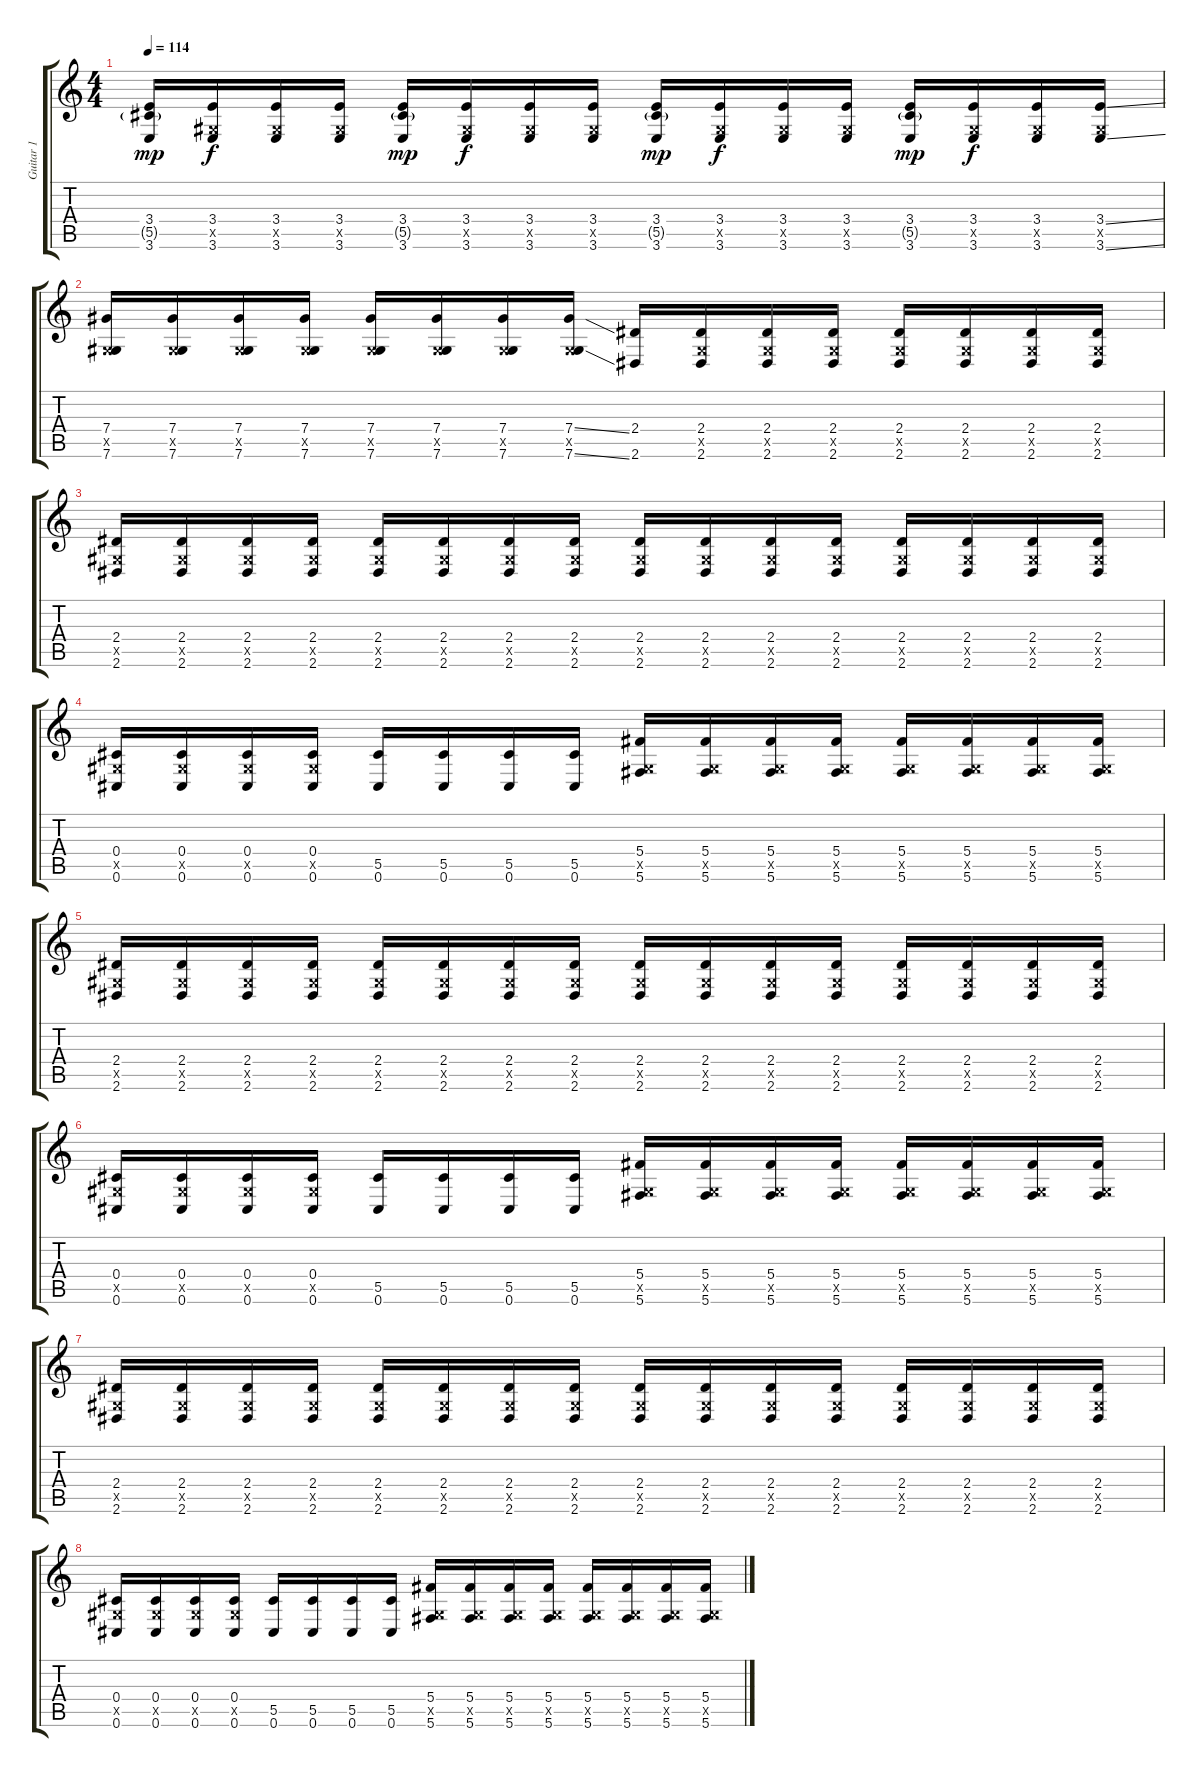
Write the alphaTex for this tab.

\track ("Guitar 1" "Guitar 1") {instrument overdrivenguitar}
\staff {score tabs}
\tuning (Eb4 Bb3 Gb3 Db3 Ab2 Db2) {hide}
\ts (4 4)
\tempo 114
\clef g2
\ks c
(3.4 5.5{g} 3.6).16{dy mp} (3.4 0.5{x} 3.6).16{dy f} (3.4 0.5{x} 3.6).16 (3.4 0.5{x} 3.6).16 (3.4 5.5{g} 3.6).16{dy mp} (3.4 0.5{x} 3.6).16{dy f} (3.4 0.5{x} 3.6).16 (3.4 0.5{x} 3.6).16 (3.4 5.5{g} 3.6).16{dy mp} (3.4 0.5{x} 3.6).16{dy f} (3.4 0.5{x} 3.6).16 (3.4 0.5{x} 3.6).16 (3.4 5.5{g} 3.6).16{dy mp} (3.4 0.5{x} 3.6).16{dy f} (3.4 0.5{x} 3.6).16 (3.4{ss} 0.5{x} 3.6{ss}).16 |
(7.4 0.5{x} 7.6).16 (7.4 0.5{x} 7.6).16 (7.4 0.5{x} 7.6).16 (7.4 0.5{x} 7.6).16 (7.4 0.5{x} 7.6).16 (7.4 0.5{x} 7.6).16 (7.4 0.5{x} 7.6).16 (7.4{ss} 0.5{x} 7.6{ss}).16 (2.4 2.6).16 (2.4 0.5{x} 2.6).16 (2.4 0.5{x} 2.6).16 (2.4 0.5{x} 2.6).16 (2.4 0.5{x} 2.6).16 (2.4 0.5{x} 2.6).16 (2.4 0.5{x} 2.6).16 (2.4 0.5{x} 2.6).16 |
(2.4 0.5{x} 2.6).16 (2.4 0.5{x} 2.6).16 (2.4 0.5{x} 2.6).16 (2.4 0.5{x} 2.6).16 (2.4 0.5{x} 2.6).16 (2.4 0.5{x} 2.6).16 (2.4 0.5{x} 2.6).16 (2.4 0.5{x} 2.6).16 (2.4 0.5{x} 2.6).16 (2.4 0.5{x} 2.6).16 (2.4 0.5{x} 2.6).16 (2.4 0.5{x} 2.6).16 (2.4 0.5{x} 2.6).16 (2.4 0.5{x} 2.6).16 (2.4 0.5{x} 2.6).16 (2.4 0.5{x} 2.6).16 |
(0.4 0.5{x} 0.6).16 (0.4 0.5{x} 0.6).16 (0.4 0.5{x} 0.6).16 (0.4 0.5{x} 0.6).16 (5.5 0.6).16 (5.5 0.6).16 (5.5 0.6).16 (5.5 0.6).16 (5.4 0.5{x} 5.6).16 (5.4 0.5{x} 5.6).16 (5.4 0.5{x} 5.6).16 (5.4 0.5{x} 5.6).16 (5.4 0.5{x} 5.6).16 (5.4 0.5{x} 5.6).16 (5.4 0.5{x} 5.6).16 (5.4 0.5{x} 5.6).16 |
(2.4 0.5{x} 2.6).16 (2.4 0.5{x} 2.6).16 (2.4 0.5{x} 2.6).16 (2.4 0.5{x} 2.6).16 (2.4 0.5{x} 2.6).16 (2.4 0.5{x} 2.6).16 (2.4 0.5{x} 2.6).16 (2.4 0.5{x} 2.6).16 (2.4 0.5{x} 2.6).16 (2.4 0.5{x} 2.6).16 (2.4 0.5{x} 2.6).16 (2.4 0.5{x} 2.6).16 (2.4 0.5{x} 2.6).16 (2.4 0.5{x} 2.6).16 (2.4 0.5{x} 2.6).16 (2.4 0.5{x} 2.6).16 |
(0.4 0.5{x} 0.6).16 (0.4 0.5{x} 0.6).16 (0.4 0.5{x} 0.6).16 (0.4 0.5{x} 0.6).16 (5.5 0.6).16 (5.5 0.6).16 (5.5 0.6).16 (5.5 0.6).16 (5.4 0.5{x} 5.6).16 (5.4 0.5{x} 5.6).16 (5.4 0.5{x} 5.6).16 (5.4 0.5{x} 5.6).16 (5.4 0.5{x} 5.6).16 (5.4 0.5{x} 5.6).16 (5.4 0.5{x} 5.6).16 (5.4 0.5{x} 5.6).16 |
(2.4 0.5{x} 2.6).16 (2.4 0.5{x} 2.6).16 (2.4 0.5{x} 2.6).16 (2.4 0.5{x} 2.6).16 (2.4 0.5{x} 2.6).16 (2.4 0.5{x} 2.6).16 (2.4 0.5{x} 2.6).16 (2.4 0.5{x} 2.6).16 (2.4 0.5{x} 2.6).16 (2.4 0.5{x} 2.6).16 (2.4 0.5{x} 2.6).16 (2.4 0.5{x} 2.6).16 (2.4 0.5{x} 2.6).16 (2.4 0.5{x} 2.6).16 (2.4 0.5{x} 2.6).16 (2.4 0.5{x} 2.6).16 |
(0.4 0.5{x} 0.6).16 (0.4 0.5{x} 0.6).16 (0.4 0.5{x} 0.6).16 (0.4 0.5{x} 0.6).16 (5.5 0.6).16 (5.5 0.6).16 (5.5 0.6).16 (5.5 0.6).16 (5.4 0.5{x} 5.6).16 (5.4 0.5{x} 5.6).16 (5.4 0.5{x} 5.6).16 (5.4 0.5{x} 5.6).16 (5.4 0.5{x} 5.6).16 (5.4 0.5{x} 5.6).16 (5.4 0.5{x} 5.6).16 (5.4 0.5{x} 5.6).16
